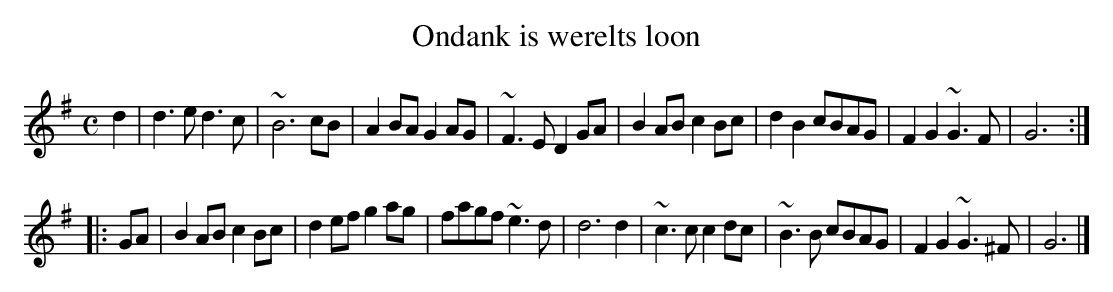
X:1
T:Ondank is werelts loon
M:C
K:Gmaj
d2|d3ed3c|~B6cB|A2BAG2AG|~F3ED2GA|B2ABc2Bc|d2B2cBAG|F2G2~G3F|G6:|
|:GA|B2ABc2Bc|d2efg2ag|fagf~e3d|d6d2|~c3cc2dc|~B3B cBAG|F2G2~G3^F|G6|]
